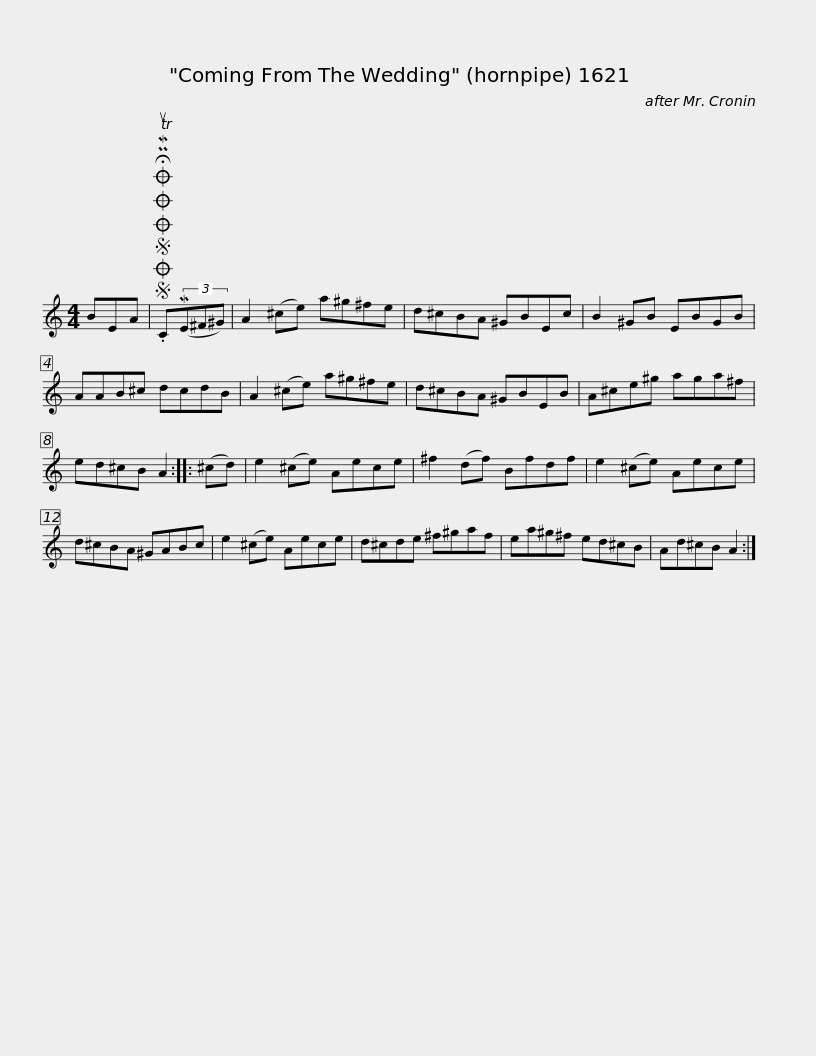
X:1
L:1/8
M:4/4
I:linebreak $
K:C
V:1 treble
V:1
 BEA |SOSOOO .!fermata!PMTuC(3(ME^F^G) | A2 (^ce) a^g^fe | d^cBA ^GBEc | B2 ^GB EBGB | %5
 AAB^c dcdB |$ A2 (^ce) a^g^fe | d^cBA ^GBEB | A^ce^g aga^f | ed^cB A2 :: %10
 (^cd) | e2 (^ce) Aece |$ ^f2 (df) Bfdf | e2 (^ce) Aece | d^cBA ^GABc | %15
 e2 (^ce) Aece | d^cde ^f^gaf | ea^g^f ed^cB |$ Ad^cB A2 :| %19
